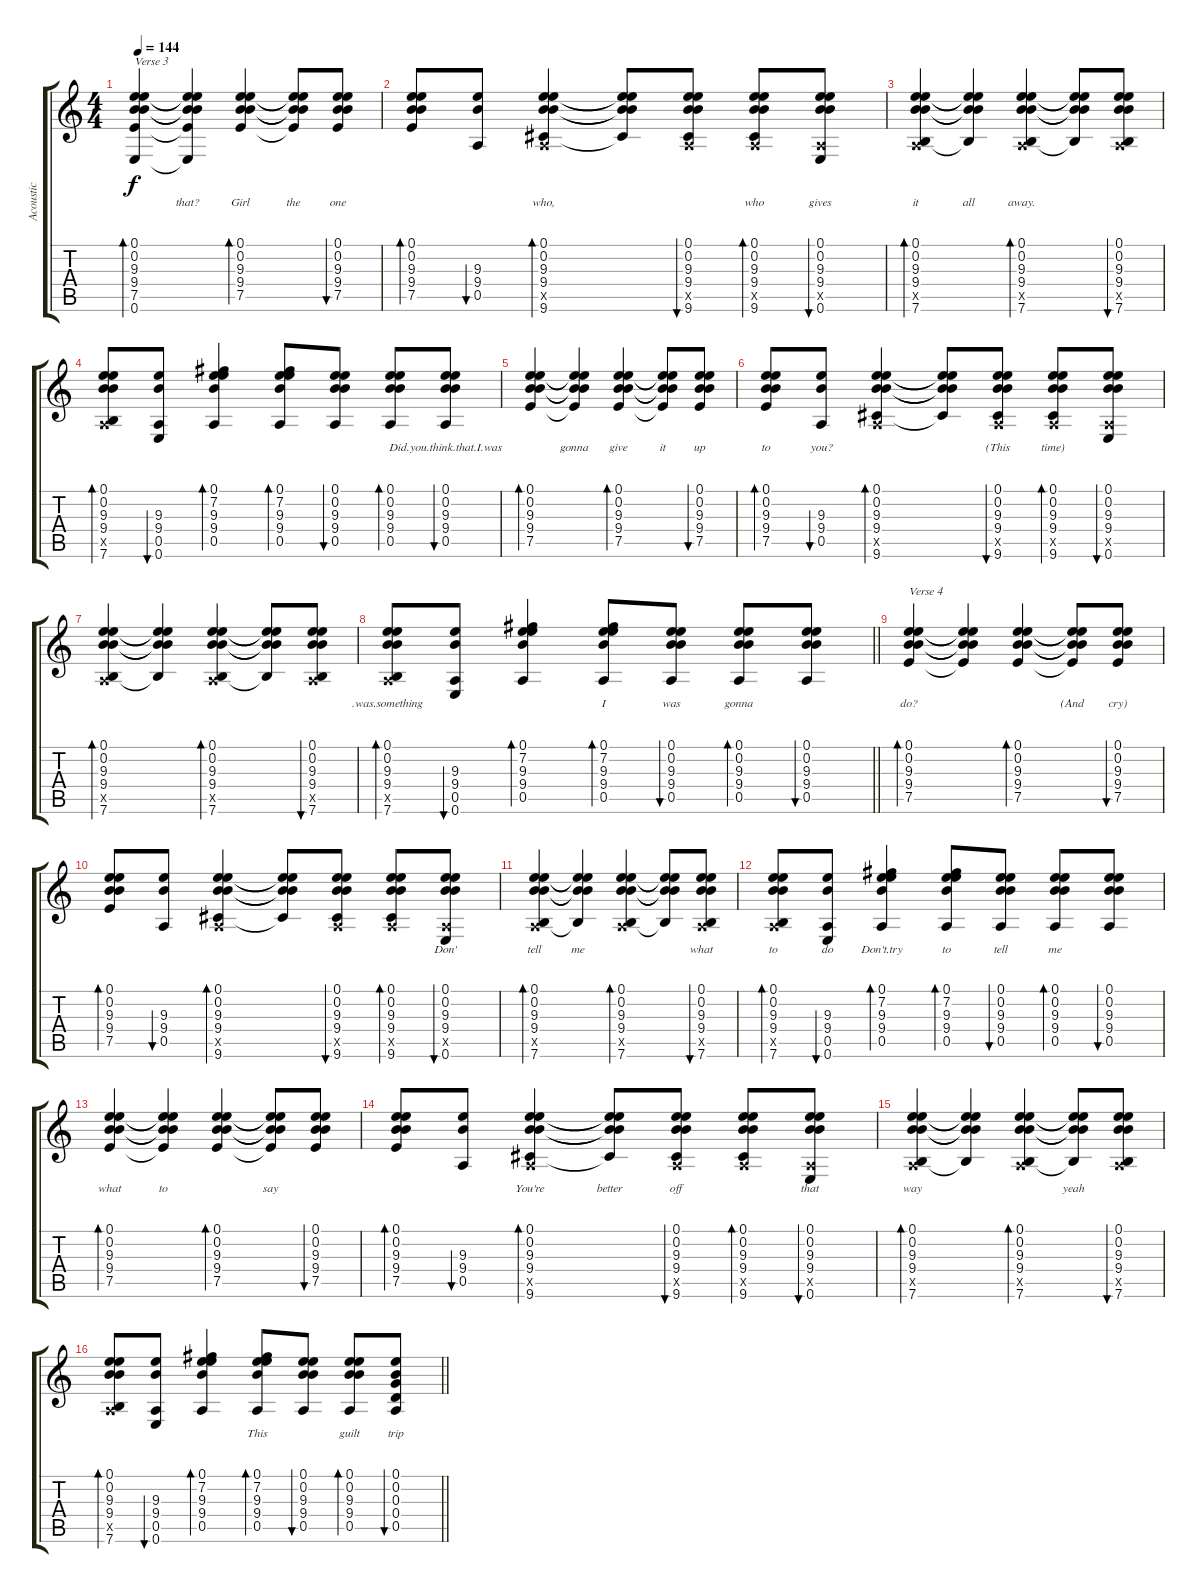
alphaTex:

\track ("Acoustic" "Acoustic") {instrument acousticguitarsteel}
\staff {score tabs}
\tuning (E4 B3 G3 D3 A2 E2) {hide}
\ts (4 4)
\tempo 144
\clef g2
\ks c
(0.1 0.2 9.3 9.4 7.5 0.6).4{bd 120 txt "Verse 3" lyrics (0 "") lyrics (1 "") lyrics (2 "") lyrics (3 "") lyrics (4 "") dy f} (0.1{t} 0.2{t} 9.3{t} 9.4{t} 7.5{t} 0.6{t}).4{lyrics (0 "that?") lyrics (1 "") lyrics (2 "") lyrics (3 "") lyrics (4 "")} (0.1 0.2 9.3 9.4 7.5).4{bd 120 lyrics (0 "Girl") lyrics (1 "") lyrics (2 "") lyrics (3 "") lyrics (4 "")} (0.1{t} 0.2{t} 9.3{t} 9.4{t} 7.5{t}).8{lyrics (0 "the") lyrics (1 "") lyrics (2 "") lyrics (3 "") lyrics (4 "")} (0.1 0.2 9.3 9.4 7.5).8{bu 60 lyrics (0 "one") lyrics (1 "") lyrics (2 "") lyrics (3 "") lyrics (4 "")} |
(0.1 0.2 9.3 9.4 7.5).8{bd 60 lyrics (0 "") lyrics (1 "") lyrics (2 "") lyrics (3 "") lyrics (4 "")} (9.3 9.4 0.5).8{bu 60 lyrics (0 "") lyrics (1 "") lyrics (2 "") lyrics (3 "") lyrics (4 "")} (0.1 0.2 9.3 9.4 0.5{x} 9.6).4{bd 60 lyrics (0 "who,") lyrics (1 "") lyrics (2 "") lyrics (3 "") lyrics (4 "")} (0.1{t} 0.2{t} 9.3{t} 9.4{t} 9.6{t}).8{lyrics (0 "") lyrics (1 "") lyrics (2 "") lyrics (3 "") lyrics (4 "")} (0.1 0.2 9.3 9.4 0.5{x} 9.6).8{bu 60 lyrics (0 "") lyrics (1 "") lyrics (2 "") lyrics (3 "") lyrics (4 "")} (0.1 0.2 9.3 9.4 0.5{x} 9.6).8{bd 60 lyrics (0 "who") lyrics (1 "") lyrics (2 "") lyrics (3 "") lyrics (4 "")} (0.1 0.2 9.3 9.4 0.5{x} 0.6).8{bu 60 lyrics (0 "gives") lyrics (1 "") lyrics (2 "") lyrics (3 "") lyrics (4 "")} |
(0.1 0.2 9.3 9.4 0.5{x} 7.6).4{bd 60 lyrics (0 "it") lyrics (1 "") lyrics (2 "") lyrics (3 "") lyrics (4 "")} (0.1{t} 0.2{t} 9.3{t} 9.4{t} 7.6{t}).4{lyrics (0 "all") lyrics (1 "") lyrics (2 "") lyrics (3 "") lyrics (4 "")} (0.1 0.2 9.3 9.4 0.5{x} 7.6).4{bd 120 lyrics (0 "away.") lyrics (1 "") lyrics (2 "") lyrics (3 "") lyrics (4 "")} (0.1{t} 0.2{t} 9.3{t} 9.4{t} 7.6{t}).8{lyrics (0 "") lyrics (1 "") lyrics (2 "") lyrics (3 "") lyrics (4 "")} (0.1 0.2 9.3 9.4 0.5{x} 7.6).8{bu 120 lyrics (0 "") lyrics (1 "") lyrics (2 "") lyrics (3 "") lyrics (4 "")} |
(0.1 0.2 9.3 9.4 0.5{x} 7.6).8{bd 120 lyrics (0 "") lyrics (1 "") lyrics (2 "") lyrics (3 "") lyrics (4 "")} (9.3 9.4 0.5 0.6).8{bu 120 lyrics (0 "") lyrics (1 "") lyrics (2 "") lyrics (3 "") lyrics (4 "")} (0.1 7.2 9.3 9.4 0.5).4{bd 60 lyrics (0 "") lyrics (1 "") lyrics (2 "") lyrics (3 "") lyrics (4 "")} (0.1 7.2 9.3 9.4 0.5).8{bd 60 lyrics (0 "") lyrics (1 "") lyrics (2 "") lyrics (3 "") lyrics (4 "")} (0.1 0.2 9.3 9.4 0.5).8{bu 60 lyrics (0 "") lyrics (1 "") lyrics (2 "") lyrics (3 "") lyrics (4 "")} (0.1 0.2 9.3 9.4 0.5).8{bd 60 lyrics (0 "") lyrics (1 "") lyrics (2 "") lyrics (3 "") lyrics (4 "")} (0.1 0.2 9.3 9.4 0.5).8{bu 60 lyrics (0 "Did.you.think.that.I.was") lyrics (1 "") lyrics (2 "") lyrics (3 "") lyrics (4 "")} |
(0.1 0.2 9.3 9.4 7.5).4{bd 120 lyrics (0 "") lyrics (1 "") lyrics (2 "") lyrics (3 "") lyrics (4 "")} (0.1{t} 0.2{t} 9.3{t} 9.4{t} 7.5{t}).4{lyrics (0 "gonna") lyrics (1 "") lyrics (2 "") lyrics (3 "") lyrics (4 "")} (0.1 0.2 9.3 9.4 7.5).4{bd 120 lyrics (0 "give") lyrics (1 "") lyrics (2 "") lyrics (3 "") lyrics (4 "")} (0.1{t} 0.2{t} 9.3{t} 9.4{t} 7.5{t}).8{lyrics (0 "it") lyrics (1 "") lyrics (2 "") lyrics (3 "") lyrics (4 "")} (0.1 0.2 9.3 9.4 7.5).8{bu 60 lyrics (0 "up") lyrics (1 "") lyrics (2 "") lyrics (3 "") lyrics (4 "")} |
(0.1 0.2 9.3 9.4 7.5).8{bd 60 lyrics (0 "to") lyrics (1 "") lyrics (2 "") lyrics (3 "") lyrics (4 "")} (9.3 9.4 0.5).8{bu 60 lyrics (0 "you?") lyrics (1 "") lyrics (2 "") lyrics (3 "") lyrics (4 "")} (0.1 0.2 9.3 9.4 0.5{x} 9.6).4{bd 60 lyrics (0 "") lyrics (1 "") lyrics (2 "") lyrics (3 "") lyrics (4 "")} (0.1{t} 0.2{t} 9.3{t} 9.4{t} 9.6{t}).8{lyrics (0 "") lyrics (1 "") lyrics (2 "") lyrics (3 "") lyrics (4 "")} (0.1 0.2 9.3 9.4 0.5{x} 9.6).8{bu 60 lyrics (0 "(This") lyrics (1 "") lyrics (2 "") lyrics (3 "") lyrics (4 "")} (0.1 0.2 9.3 9.4 0.5{x} 9.6).8{bd 60 lyrics (0 "time)") lyrics (1 "") lyrics (2 "") lyrics (3 "") lyrics (4 "")} (0.1 0.2 9.3 9.4 0.5{x} 0.6).8{bu 60 lyrics (0 "") lyrics (1 "") lyrics (2 "") lyrics (3 "") lyrics (4 "")} |
(0.1 0.2 9.3 9.4 0.5{x} 7.6).4{bd 60 lyrics (0 "") lyrics (1 "") lyrics (2 "") lyrics (3 "") lyrics (4 "")} (0.1{t} 0.2{t} 9.3{t} 9.4{t} 7.6{t}).4{lyrics (0 "") lyrics (1 "") lyrics (2 "") lyrics (3 "") lyrics (4 "")} (0.1 0.2 9.3 9.4 0.5{x} 7.6).4{bd 120 lyrics (0 "") lyrics (1 "") lyrics (2 "") lyrics (3 "") lyrics (4 "")} (0.1{t} 0.2{t} 9.3{t} 9.4{t} 7.6{t}).8{lyrics (0 "") lyrics (1 "") lyrics (2 "") lyrics (3 "") lyrics (4 "")} (0.1 0.2 9.3 9.4 0.5{x} 7.6).8{bu 120 lyrics (0 "") lyrics (1 "") lyrics (2 "") lyrics (3 "") lyrics (4 "")} |
\barLineRight lightlight
(0.1 0.2 9.3 9.4 0.5{x} 7.6).8{bd 120 lyrics (0 ".was.something") lyrics (1 "") lyrics (2 "") lyrics (3 "") lyrics (4 "")} (9.3 9.4 0.5 0.6).8{bu 120 lyrics (0 "") lyrics (1 "") lyrics (2 "") lyrics (3 "") lyrics (4 "")} (0.1 7.2 9.3 9.4 0.5).4{bd 60 lyrics (0 "") lyrics (1 "") lyrics (2 "") lyrics (3 "") lyrics (4 "")} (0.1 7.2 9.3 9.4 0.5).8{bd 60 lyrics (0 "I") lyrics (1 "") lyrics (2 "") lyrics (3 "") lyrics (4 "")} (0.1 0.2 9.3 9.4 0.5).8{bu 60 lyrics (0 "was") lyrics (1 "") lyrics (2 "") lyrics (3 "") lyrics (4 "")} (0.1 0.2 9.3 9.4 0.5).8{bd 60 lyrics (0 "gonna") lyrics (1 "") lyrics (2 "") lyrics (3 "") lyrics (4 "")} (0.1 0.2 9.3 9.4 0.5).8{bu 60 lyrics (0 "") lyrics (1 "") lyrics (2 "") lyrics (3 "") lyrics (4 "")} |
(0.1 0.2 9.3 9.4 7.5).4{bd 120 txt "Verse 4" lyrics (0 "do?") lyrics (1 "") lyrics (2 "") lyrics (3 "") lyrics (4 "")} (0.1{t} 0.2{t} 9.3{t} 9.4{t} 7.5{t}).4{lyrics (0 "") lyrics (1 "") lyrics (2 "") lyrics (3 "") lyrics (4 "")} (0.1 0.2 9.3 9.4 7.5).4{bd 120 lyrics (0 "") lyrics (1 "") lyrics (2 "") lyrics (3 "") lyrics (4 "")} (0.1{t} 0.2{t} 9.3{t} 9.4{t} 7.5{t}).8{lyrics (0 "(And") lyrics (1 "") lyrics (2 "") lyrics (3 "") lyrics (4 "")} (0.1 0.2 9.3 9.4 7.5).8{bu 60 lyrics (0 "cry)") lyrics (1 "") lyrics (2 "") lyrics (3 "") lyrics (4 "")} |
(0.1 0.2 9.3 9.4 7.5).8{bd 60 lyrics (0 "") lyrics (1 "") lyrics (2 "") lyrics (3 "") lyrics (4 "")} (9.3 9.4 0.5).8{bu 60 lyrics (0 "") lyrics (1 "") lyrics (2 "") lyrics (3 "") lyrics (4 "")} (0.1 0.2 9.3 9.4 0.5{x} 9.6).4{bd 60 lyrics (0 "") lyrics (1 "") lyrics (2 "") lyrics (3 "") lyrics (4 "")} (0.1{t} 0.2{t} 9.3{t} 9.4{t} 9.6{t}).8{lyrics (0 "") lyrics (1 "") lyrics (2 "") lyrics (3 "") lyrics (4 "")} (0.1 0.2 9.3 9.4 0.5{x} 9.6).8{bu 60 lyrics (0 "") lyrics (1 "") lyrics (2 "") lyrics (3 "") lyrics (4 "")} (0.1 0.2 9.3 9.4 0.5{x} 9.6).8{bd 60 lyrics (0 "") lyrics (1 "") lyrics (2 "") lyrics (3 "") lyrics (4 "")} (0.1 0.2 9.3 9.4 0.5{x} 0.6).8{bu 60 lyrics (0 "Don'") lyrics (1 "") lyrics (2 "") lyrics (3 "") lyrics (4 "")} |
(0.1 0.2 9.3 9.4 0.5{x} 7.6).4{bd 60 lyrics (0 "tell") lyrics (1 "") lyrics (2 "") lyrics (3 "") lyrics (4 "")} (0.1{t} 0.2{t} 9.3{t} 9.4{t} 7.6{t}).4{lyrics (0 "me") lyrics (1 "") lyrics (2 "") lyrics (3 "") lyrics (4 "")} (0.1 0.2 9.3 9.4 0.5{x} 7.6).4{bd 120 lyrics (0 "") lyrics (1 "") lyrics (2 "") lyrics (3 "") lyrics (4 "")} (0.1{t} 0.2{t} 9.3{t} 9.4{t} 7.6{t}).8{lyrics (0 "") lyrics (1 "") lyrics (2 "") lyrics (3 "") lyrics (4 "")} (0.1 0.2 9.3 9.4 0.5{x} 7.6).8{bu 120 lyrics (0 "what") lyrics (1 "") lyrics (2 "") lyrics (3 "") lyrics (4 "")} |
(0.1 0.2 9.3 9.4 0.5{x} 7.6).8{bd 120 lyrics (0 "to") lyrics (1 "") lyrics (2 "") lyrics (3 "") lyrics (4 "")} (9.3 9.4 0.5 0.6).8{bu 120 lyrics (0 "do") lyrics (1 "") lyrics (2 "") lyrics (3 "") lyrics (4 "")} (0.1 7.2 9.3 9.4 0.5).4{bd 60 lyrics (0 "Don't.try") lyrics (1 "") lyrics (2 "") lyrics (3 "") lyrics (4 "")} (0.1 7.2 9.3 9.4 0.5).8{bd 60 lyrics (0 "to") lyrics (1 "") lyrics (2 "") lyrics (3 "") lyrics (4 "")} (0.1 0.2 9.3 9.4 0.5).8{bu 60 lyrics (0 "tell") lyrics (1 "") lyrics (2 "") lyrics (3 "") lyrics (4 "")} (0.1 0.2 9.3 9.4 0.5).8{bd 60 lyrics (0 "me") lyrics (1 "") lyrics (2 "") lyrics (3 "") lyrics (4 "")} (0.1 0.2 9.3 9.4 0.5).8{bu 60 lyrics (0 "") lyrics (1 "") lyrics (2 "") lyrics (3 "") lyrics (4 "")} |
(0.1 0.2 9.3 9.4 7.5).4{bd 120 lyrics (0 "what") lyrics (1 "") lyrics (2 "") lyrics (3 "") lyrics (4 "")} (0.1{t} 0.2{t} 9.3{t} 9.4{t} 7.5{t}).4{lyrics (0 "to") lyrics (1 "") lyrics (2 "") lyrics (3 "") lyrics (4 "")} (0.1 0.2 9.3 9.4 7.5).4{bd 120 lyrics (0 "") lyrics (1 "") lyrics (2 "") lyrics (3 "") lyrics (4 "")} (0.1{t} 0.2{t} 9.3{t} 9.4{t} 7.5{t}).8{lyrics (0 "say") lyrics (1 "") lyrics (2 "") lyrics (3 "") lyrics (4 "")} (0.1 0.2 9.3 9.4 7.5).8{bu 60 lyrics (0 "") lyrics (1 "") lyrics (2 "") lyrics (3 "") lyrics (4 "")} |
(0.1 0.2 9.3 9.4 7.5).8{bd 60 lyrics (0 "") lyrics (1 "") lyrics (2 "") lyrics (3 "") lyrics (4 "")} (9.3 9.4 0.5).8{bu 60 lyrics (0 "") lyrics (1 "") lyrics (2 "") lyrics (3 "") lyrics (4 "")} (0.1 0.2 9.3 9.4 0.5{x} 9.6).4{bd 60 lyrics (0 "You're") lyrics (1 "") lyrics (2 "") lyrics (3 "") lyrics (4 "")} (0.1{t} 0.2{t} 9.3{t} 9.4{t} 9.6{t}).8{lyrics (0 "better") lyrics (1 "") lyrics (2 "") lyrics (3 "") lyrics (4 "")} (0.1 0.2 9.3 9.4 0.5{x} 9.6).8{bu 60 lyrics (0 "off") lyrics (1 "") lyrics (2 "") lyrics (3 "") lyrics (4 "")} (0.1 0.2 9.3 9.4 0.5{x} 9.6).8{bd 60 lyrics (0 "") lyrics (1 "") lyrics (2 "") lyrics (3 "") lyrics (4 "")} (0.1 0.2 9.3 9.4 0.5{x} 0.6).8{bu 60 lyrics (0 "that") lyrics (1 "") lyrics (2 "") lyrics (3 "") lyrics (4 "")} |
(0.1 0.2 9.3 9.4 0.5{x} 7.6).4{bd 60 lyrics (0 "way") lyrics (1 "") lyrics (2 "") lyrics (3 "") lyrics (4 "")} (0.1{t} 0.2{t} 9.3{t} 9.4{t} 7.6{t}).4{lyrics (0 "") lyrics (1 "") lyrics (2 "") lyrics (3 "") lyrics (4 "")} (0.1 0.2 9.3 9.4 0.5{x} 7.6).4{bd 120 lyrics (0 "") lyrics (1 "") lyrics (2 "") lyrics (3 "") lyrics (4 "")} (0.1{t} 0.2{t} 9.3{t} 9.4{t} 7.6{t}).8{lyrics (0 "yeah") lyrics (1 "") lyrics (2 "") lyrics (3 "") lyrics (4 "")} (0.1 0.2 9.3 9.4 0.5{x} 7.6).8{bu 120 lyrics (0 "") lyrics (1 "") lyrics (2 "") lyrics (3 "") lyrics (4 "")} |
\barLineRight lightlight
(0.1 0.2 9.3 9.4 0.5{x} 7.6).8{bd 120 lyrics (0 "") lyrics (1 "") lyrics (2 "") lyrics (3 "") lyrics (4 "")} (9.3 9.4 0.5 0.6).8{bu 120 lyrics (0 "") lyrics (1 "") lyrics (2 "") lyrics (3 "") lyrics (4 "")} (0.1 7.2 9.3 9.4 0.5).4{bd 60 lyrics (0 "") lyrics (1 "") lyrics (2 "") lyrics (3 "") lyrics (4 "")} (0.1 7.2 9.3 9.4 0.5).8{bd 60 lyrics (0 "This") lyrics (1 "") lyrics (2 "") lyrics (3 "") lyrics (4 "")} (0.1 0.2 9.3 9.4 0.5).8{bu 60 lyrics (0 "") lyrics (1 "") lyrics (2 "") lyrics (3 "") lyrics (4 "")} (0.1 0.2 9.3 9.4 0.5).8{bd 60 lyrics (0 "guilt") lyrics (1 "") lyrics (2 "") lyrics (3 "") lyrics (4 "")} (0.1 0.2 0.3 0.4 0.5).8{bu 60 lyrics (0 "trip") lyrics (1 "") lyrics (2 "") lyrics (3 "") lyrics (4 "")}
